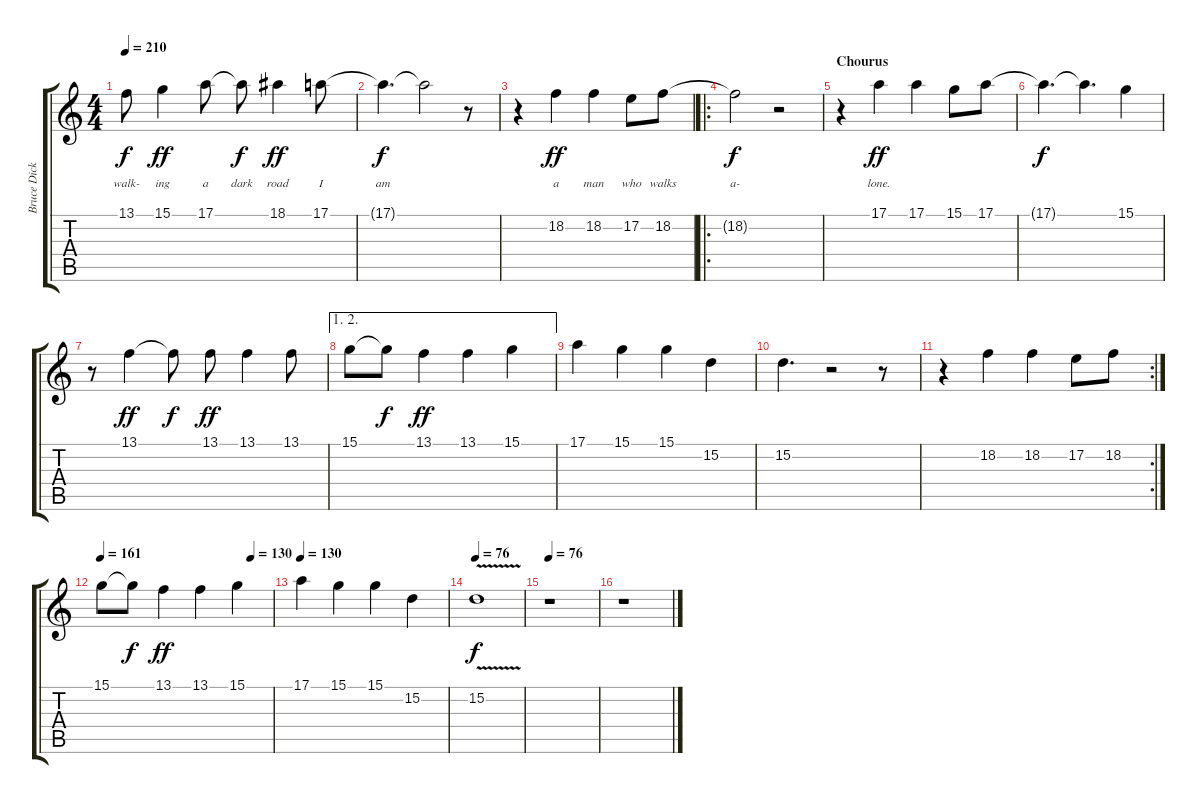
\track ("Bruce Dickinson" "Bruce Dick") {instrument violin}
\staff {score tabs}
\tuning (E4 B3 G3 D3 A2 E2) {hide}
\ts (4 4)
\tempo 210
\clef g2
\ks c
13.1{t}.8{lyrics (0 "") lyrics (1 "") lyrics (2 "walk-") lyrics (3 "") lyrics (4 "") dy f} 15.1.4{lyrics (0 "") lyrics (1 "") lyrics (2 "ing") lyrics (3 "") lyrics (4 "") dy ff} 17.1.8{lyrics (0 "") lyrics (1 "") lyrics (2 "a") lyrics (3 "") lyrics (4 "")} 17.1{t}.8{lyrics (0 "") lyrics (1 "") lyrics (2 "dark") lyrics (3 "") lyrics (4 "") dy f} 18.1.4{lyrics (0 "") lyrics (1 "") lyrics (2 "road") lyrics (3 "") lyrics (4 "") dy ff} 17.1.8{lyrics (0 "") lyrics (1 "") lyrics (2 "I") lyrics (3 "") lyrics (4 "")} |
17.1{t}.4{d lyrics (0 "") lyrics (1 "") lyrics (2 "am") lyrics (3 "") lyrics (4 "") dy f} 17.1{t}.2{lyrics (0 "") lyrics (1 "") lyrics (2 "") lyrics (3 "") lyrics (4 "")} r.8 |
r.4 18.2.4{lyrics (0 "") lyrics (1 "") lyrics (2 "a") lyrics (3 "") lyrics (4 "") dy ff} 18.2.4{lyrics (0 "") lyrics (1 "") lyrics (2 "man") lyrics (3 "") lyrics (4 "")} 17.2.8{lyrics (0 "") lyrics (1 "") lyrics (2 "who") lyrics (3 "") lyrics (4 "")} 18.2.8{lyrics (0 "") lyrics (1 "") lyrics (2 "walks") lyrics (3 "") lyrics (4 "")} |
\ro
18.2{t}.2{lyrics (0 "") lyrics (1 "") lyrics (2 "a-") lyrics (3 "") lyrics (4 "") dy f} r.2 |
\section ("" "Chourus")
r.4 17.1.4{lyrics (0 "") lyrics (1 "") lyrics (2 "lone.") lyrics (3 "") lyrics (4 "") dy ff} 17.1.4 15.1.8 17.1.8 |
17.1{t}.4{d dy f} 17.1{t}.4{d} 15.1.4 |
r.8 13.1.4{dy ff} 13.1{t}.8{dy f} 13.1.8{dy ff} 13.1.4 13.1.8 |
\ae (1 2)
15.1.8 15.1{t}.8{dy f} 13.1.4{dy ff} 13.1.4 15.1.4 |
17.1.4 15.1.4 15.1.4 15.2.4 |
15.2.4{d} r.2 r.8 |
\rc 2
r.4 18.2.4 18.2.4 17.2.8 18.2.8 |
\tempo 161
\tempo (130 0.875)
15.1.8 15.1{t}.8{dy f} 13.1.4{dy ff} 13.1.4 15.1.4 |
\tempo 130
17.1.4 15.1.4 15.1.4 15.2.4 |
\tempo 76
15.2{v}.1{dy f} |
\tempo 76
r.1 |
r.1
